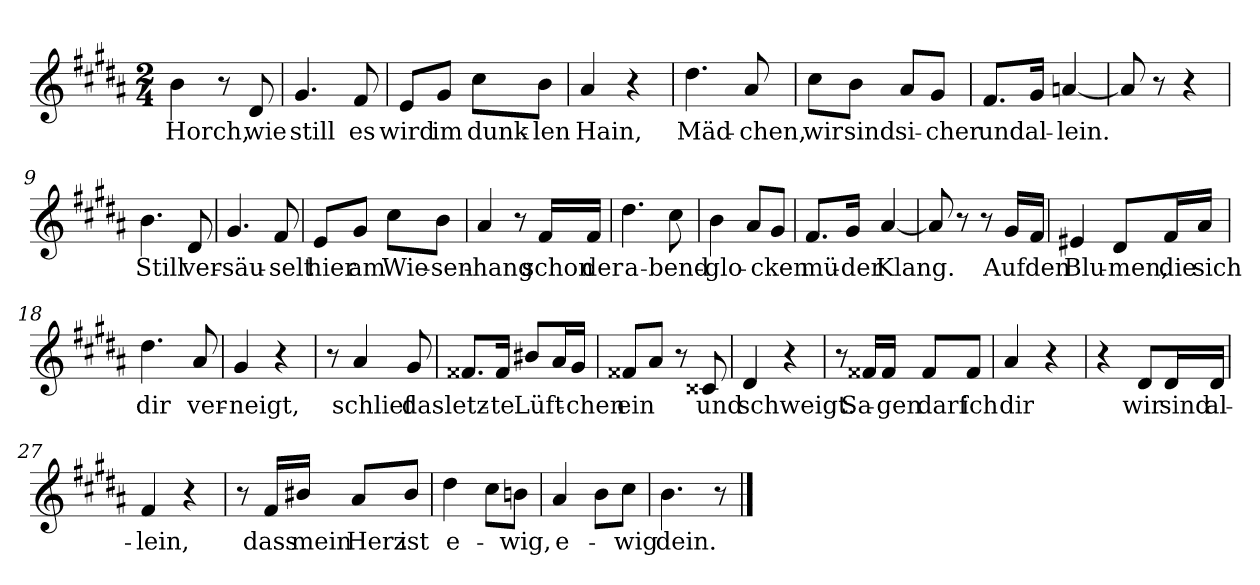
**kern	**text
*part1	*part1
*staff1	*staff1
*clefG2	*
*k[f#c#g#d#a#]	*
*M2/4	*
=1	=1
!	!LO:LY:b
4b\	Horch,
8r	.
!	!LO:LY:b
8d#/	wie
=2	=2
!	!LO:LY:b
4.g#/	still
!	!LO:LY:b
8f#/	es
=3	=3
!	!LO:LY:b
8e/L	wird
!	!LO:LY:b
8g#/J	im
!	!LO:LY:b
8cc#\L	dunk-
!	!LO:LY:b
8b\J	-len
=4	=4
!	!LO:LY:b
4a#/	Hain,
4r	.
=5	=5
!	!LO:LY:b
4.dd#\	Mäd-
!	!LO:LY:b
8a#/	-chen,
=6	=6
!	!LO:LY:b
8cc#\L	wir
!	!LO:LY:b
8b\J	sind
!	!LO:LY:b
8a#/L	si-
!	!LO:LY:b
8g#/J	-cher
=7	=7
!	!LO:LY:b
8.f#/L	und
!	!LO:LY:b
16g#/Jk	al-
!	!LO:LY:b
[4an/	-lein.
=8	=8
8a/]	.
8r	.
4r	.
=9	=9
!	!LO:LY:b
4.b\	Still
!	!LO:LY:b
8d#/	ver-
!!LO:LB:g=z
=10	=10
!	!LO:LY:b
4.g#/	-säu-
!	!LO:LY:b
8f#/	-selt
=11	=11
!	!LO:LY:b
8e/L	hier
!	!LO:LY:b
8g#/J	am
!	!LO:LY:b
8cc#\L	Wie-
!	!LO:LY:b
8b\J	-sen-
=12	=12
!	!LO:LY:b
4a#/	-hang
8r	.
!	!LO:LY:b
16f#/LL	schon
!	!LO:LY:b
16f#/JJ	der
=13	=13
!	!LO:LY:b
4.dd#\	a-
!	!LO:LY:b
8cc#\	-bend-
=14	=14
!	!LO:LY:b
4b\	-glo-
8a#/L	.
!	!LO:LY:b
8g#/J	-cken
=15	=15
!	!LO:LY:b
8.f#/L	mü-
!	!LO:LY:b
16g#/Jk	-der
!	!LO:LY:b
[4a#/	Klang.
=16	=16
8a#/]	.
8r	.
8r	.
!	!LO:LY:b
16g#/LL	Auf
!	!LO:LY:b
16f#/JJ	den
!!LO:LB:g=z
=17	=17
!	!LO:LY:b
4e#X/	Blu-
!	!LO:LY:b
8d#/L	-men,
!	!LO:LY:b
16f#/L	die
!	!LO:LY:b
16a#/JJ	sich
=18	=18
!	!LO:LY:b
4.dd#\	dir
!	!LO:LY:b
8a#/	ver-
=19	=19
!	!LO:LY:b
4g#/	-neigt,
4r	.
=20	=20
8r	.
!	!LO:LY:b
4a#/	schlief
!	!LO:LY:b
8g#/	das
=21	=21
!	!LO:LY:b
8.f##X/L	letz-
!	!LO:LY:b
16f##/Jk	-te
!	!LO:LY:b
8b#X/L	Lüft-
16a#/L	.
!	!LO:LY:b
16g#/JJ	-chen
=22	=22
!	!LO:LY:b
8f##X/L	ein
8a#/J	.
8r	.
!	!LO:LY:b
8c##X/	und
=23	=23
!	!LO:LY:b
4d#/	schweigt.
4r	.
=24	=24
8r	.
!	!LO:LY:b
16f##X/LL	Sa-
!	!LO:LY:b
16f##/JJ	-gen
!	!LO:LY:b
8f##/L	darf
!	!LO:LY:b
8f##/J	ich
!!LO:LB:g=z
=25	=25
!	!LO:LY:b
4a#/	dir
4r	.
=26	=26
4r	.
!	!LO:LY:b
8d#/L	wir
!	!LO:LY:b
16d#/L	sind
!	!LO:LY:b
16d#/JJ	al-
=27	=27
!	!LO:LY:b
4f#/	-lein,
4r	.
=28	=28
8r	.
!	!LO:LY:b
16f#/LL	dass
!	!LO:LY:b
16b#X/JJ	mein
!	!LO:LY:b
8a#/L	Herz
!	!LO:LY:b
8b#/J	ist
=29	=29
!	!LO:LY:b
4dd#\	e-
8cc#\L	.
!	!LO:LY:b
8bn\J	-wig,
=30	=30
!	!LO:LY:b
4a#/	e-
8b\L	.
!	!LO:LY:b
8cc#\J	-wig
=31	=31
!	!LO:LY:b
4.b\	dein.
8r	.
==	==
*-	*-
